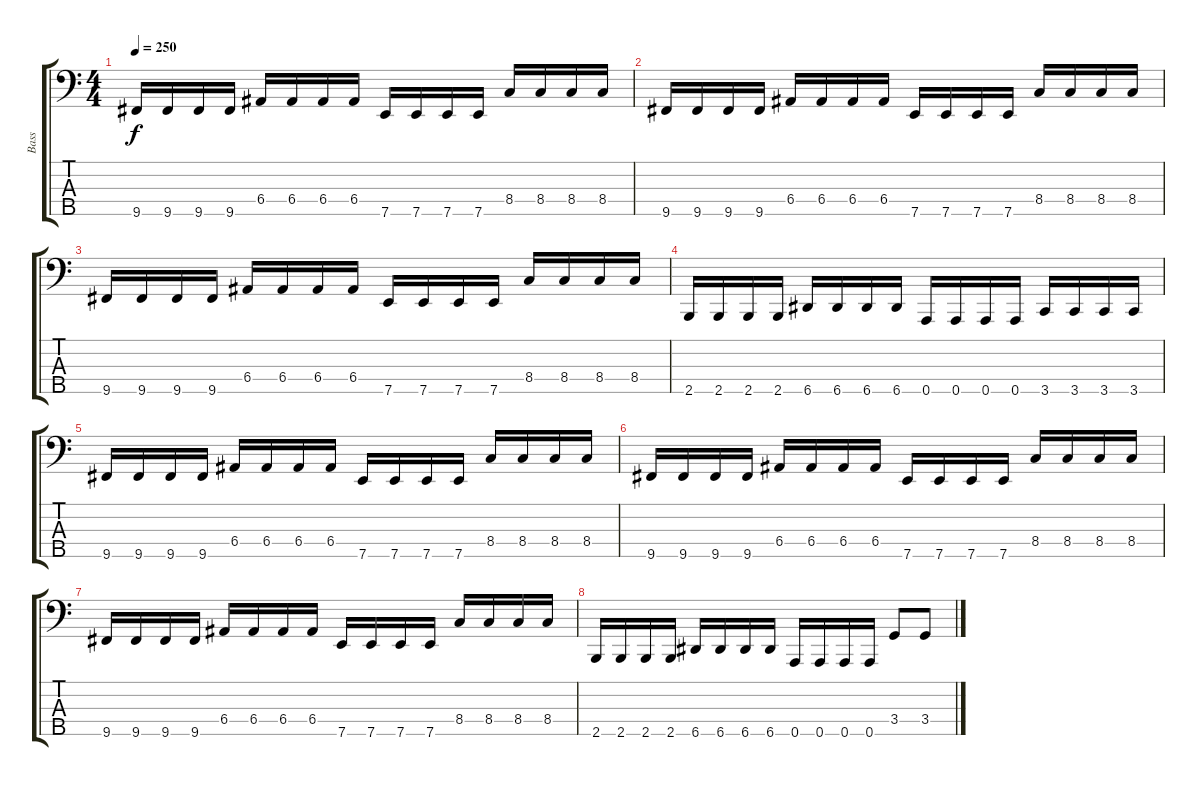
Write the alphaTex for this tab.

\track ("Bass" "Bass") {instrument electricbassfinger}
\staff {score tabs}
\tuning (G2 D2 A1 E1 A0) {hide}
\ts (4 4)
\tempo 250
\clef f4
\ks c
9.5.16{dy f} 9.5.16 9.5.16 9.5.16 6.4.16 6.4.16 6.4.16 6.4.16 7.5.16 7.5.16 7.5.16 7.5.16 8.4.16 8.4.16 8.4.16 8.4.16 |
9.5.16 9.5.16 9.5.16 9.5.16 6.4.16 6.4.16 6.4.16 6.4.16 7.5.16 7.5.16 7.5.16 7.5.16 8.4.16 8.4.16 8.4.16 8.4.16 |
9.5.16 9.5.16 9.5.16 9.5.16 6.4.16 6.4.16 6.4.16 6.4.16 7.5.16 7.5.16 7.5.16 7.5.16 8.4.16 8.4.16 8.4.16 8.4.16 |
2.5.16 2.5.16 2.5.16 2.5.16 6.5.16 6.5.16 6.5.16 6.5.16 0.5.16 0.5.16 0.5.16 0.5.16 3.5.16 3.5.16 3.5.16 3.5.16 |
9.5.16 9.5.16 9.5.16 9.5.16 6.4.16 6.4.16 6.4.16 6.4.16 7.5.16 7.5.16 7.5.16 7.5.16 8.4.16 8.4.16 8.4.16 8.4.16 |
9.5.16 9.5.16 9.5.16 9.5.16 6.4.16 6.4.16 6.4.16 6.4.16 7.5.16 7.5.16 7.5.16 7.5.16 8.4.16 8.4.16 8.4.16 8.4.16 |
9.5.16 9.5.16 9.5.16 9.5.16 6.4.16 6.4.16 6.4.16 6.4.16 7.5.16 7.5.16 7.5.16 7.5.16 8.4.16 8.4.16 8.4.16 8.4.16 |
2.5.16 2.5.16 2.5.16 2.5.16 6.5.16 6.5.16 6.5.16 6.5.16 0.5.16 0.5.16 0.5.16 0.5.16 3.4.8 3.4.8
